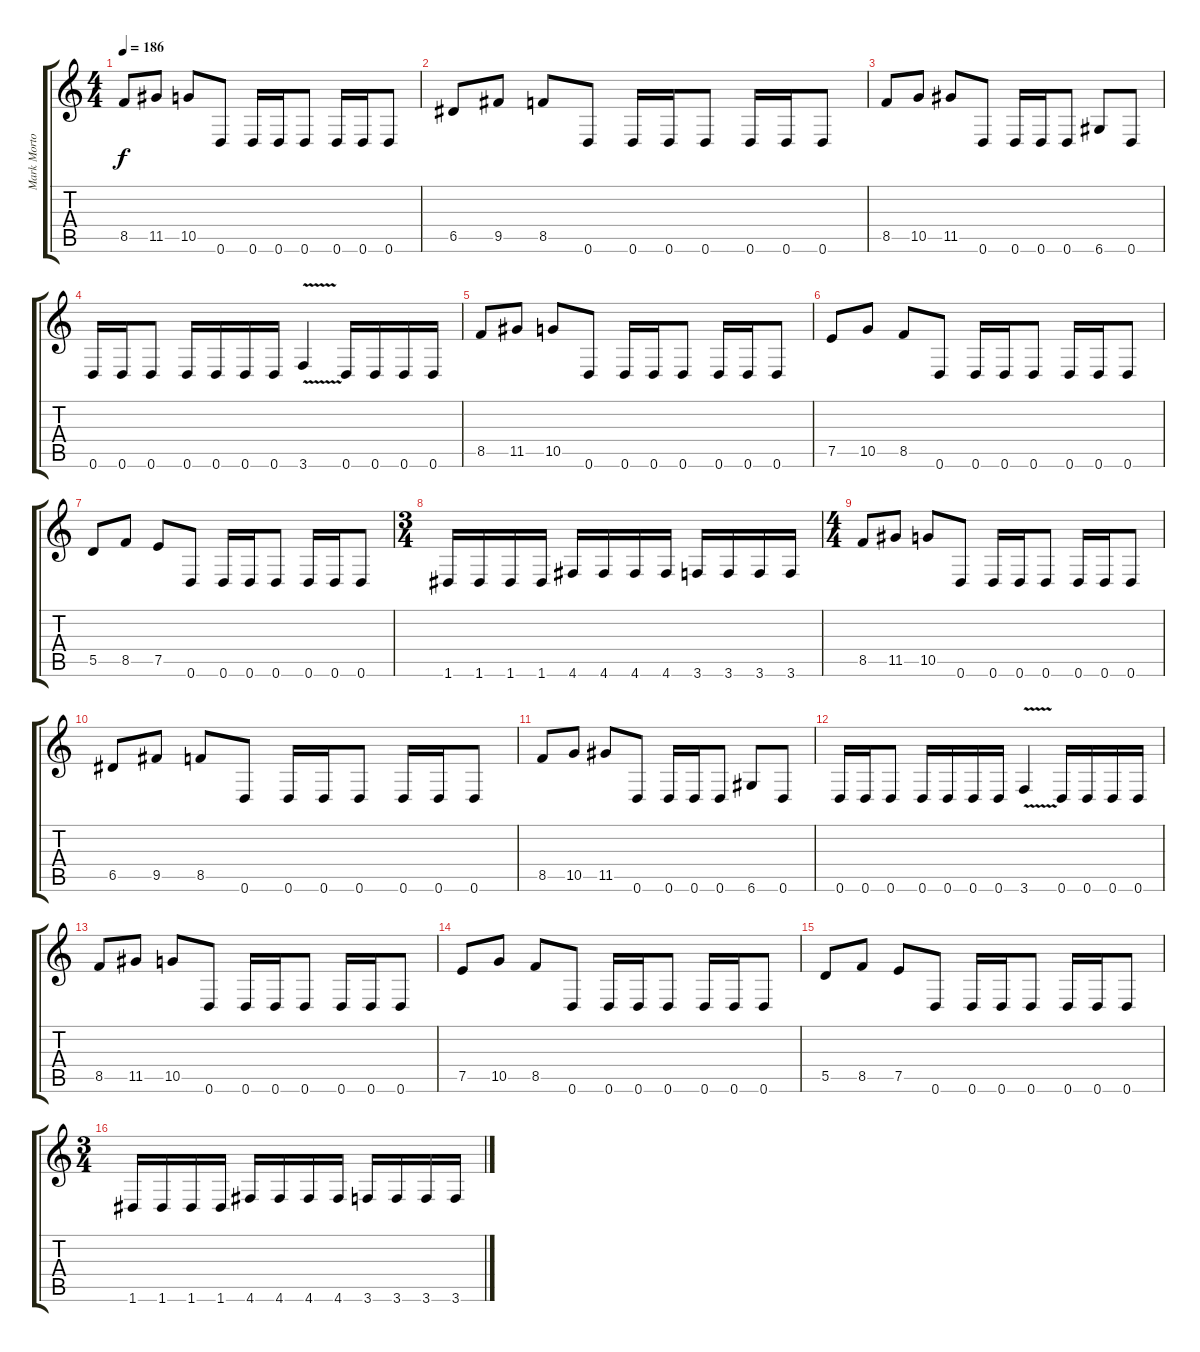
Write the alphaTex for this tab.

\track ("Mark Morton" "Mark Morto") {instrument distortionguitar}
\staff {score tabs}
\tuning (E4 B3 G3 D3 A2 D2) {hide}
\ts (4 4)
\tempo 186
\clef g2
\ks c
8.5.8{dy f instrument distortionguitar} 11.5.8 10.5.8 0.6.8 0.6.16 0.6.16 0.6.8 0.6.16 0.6.16 0.6.8 |
6.5.8 9.5.8 8.5.8 0.6.8 0.6.16 0.6.16 0.6.8 0.6.16 0.6.16 0.6.8 |
8.5.8 10.5.8 11.5.8 0.6.8 0.6.16 0.6.16 0.6.8 6.6.8 0.6.8 |
0.6.16 0.6.16 0.6.8 0.6.16 0.6.16 0.6.16 0.6.16 3.6{v}.4 0.6.16 0.6.16 0.6.16 0.6.16 |
8.5.8 11.5.8 10.5.8 0.6.8 0.6.16 0.6.16 0.6.8 0.6.16 0.6.16 0.6.8 |
7.5.8 10.5.8 8.5.8 0.6.8 0.6.16 0.6.16 0.6.8 0.6.16 0.6.16 0.6.8 |
5.5.8 8.5.8 7.5.8 0.6.8 0.6.16 0.6.16 0.6.8 0.6.16 0.6.16 0.6.8 |
\ts (3 4)
1.6.16 1.6.16 1.6.16 1.6.16 4.6.16 4.6.16 4.6.16 4.6.16 3.6.16 3.6.16 3.6.16 3.6.16 |
\ts (4 4)
8.5.8 11.5.8 10.5.8 0.6.8 0.6.16 0.6.16 0.6.8 0.6.16 0.6.16 0.6.8 |
6.5.8 9.5.8 8.5.8 0.6.8 0.6.16 0.6.16 0.6.8 0.6.16 0.6.16 0.6.8 |
8.5.8 10.5.8 11.5.8 0.6.8 0.6.16 0.6.16 0.6.8 6.6.8 0.6.8 |
0.6.16 0.6.16 0.6.8 0.6.16 0.6.16 0.6.16 0.6.16 3.6{v}.4 0.6.16 0.6.16 0.6.16 0.6.16 |
8.5.8 11.5.8 10.5.8 0.6.8 0.6.16 0.6.16 0.6.8 0.6.16 0.6.16 0.6.8 |
7.5.8 10.5.8 8.5.8 0.6.8 0.6.16 0.6.16 0.6.8 0.6.16 0.6.16 0.6.8 |
5.5.8 8.5.8 7.5.8 0.6.8 0.6.16 0.6.16 0.6.8 0.6.16 0.6.16 0.6.8 |
\ts (3 4)
1.6.16 1.6.16 1.6.16 1.6.16 4.6.16 4.6.16 4.6.16 4.6.16 3.6.16 3.6.16 3.6.16 3.6.16
